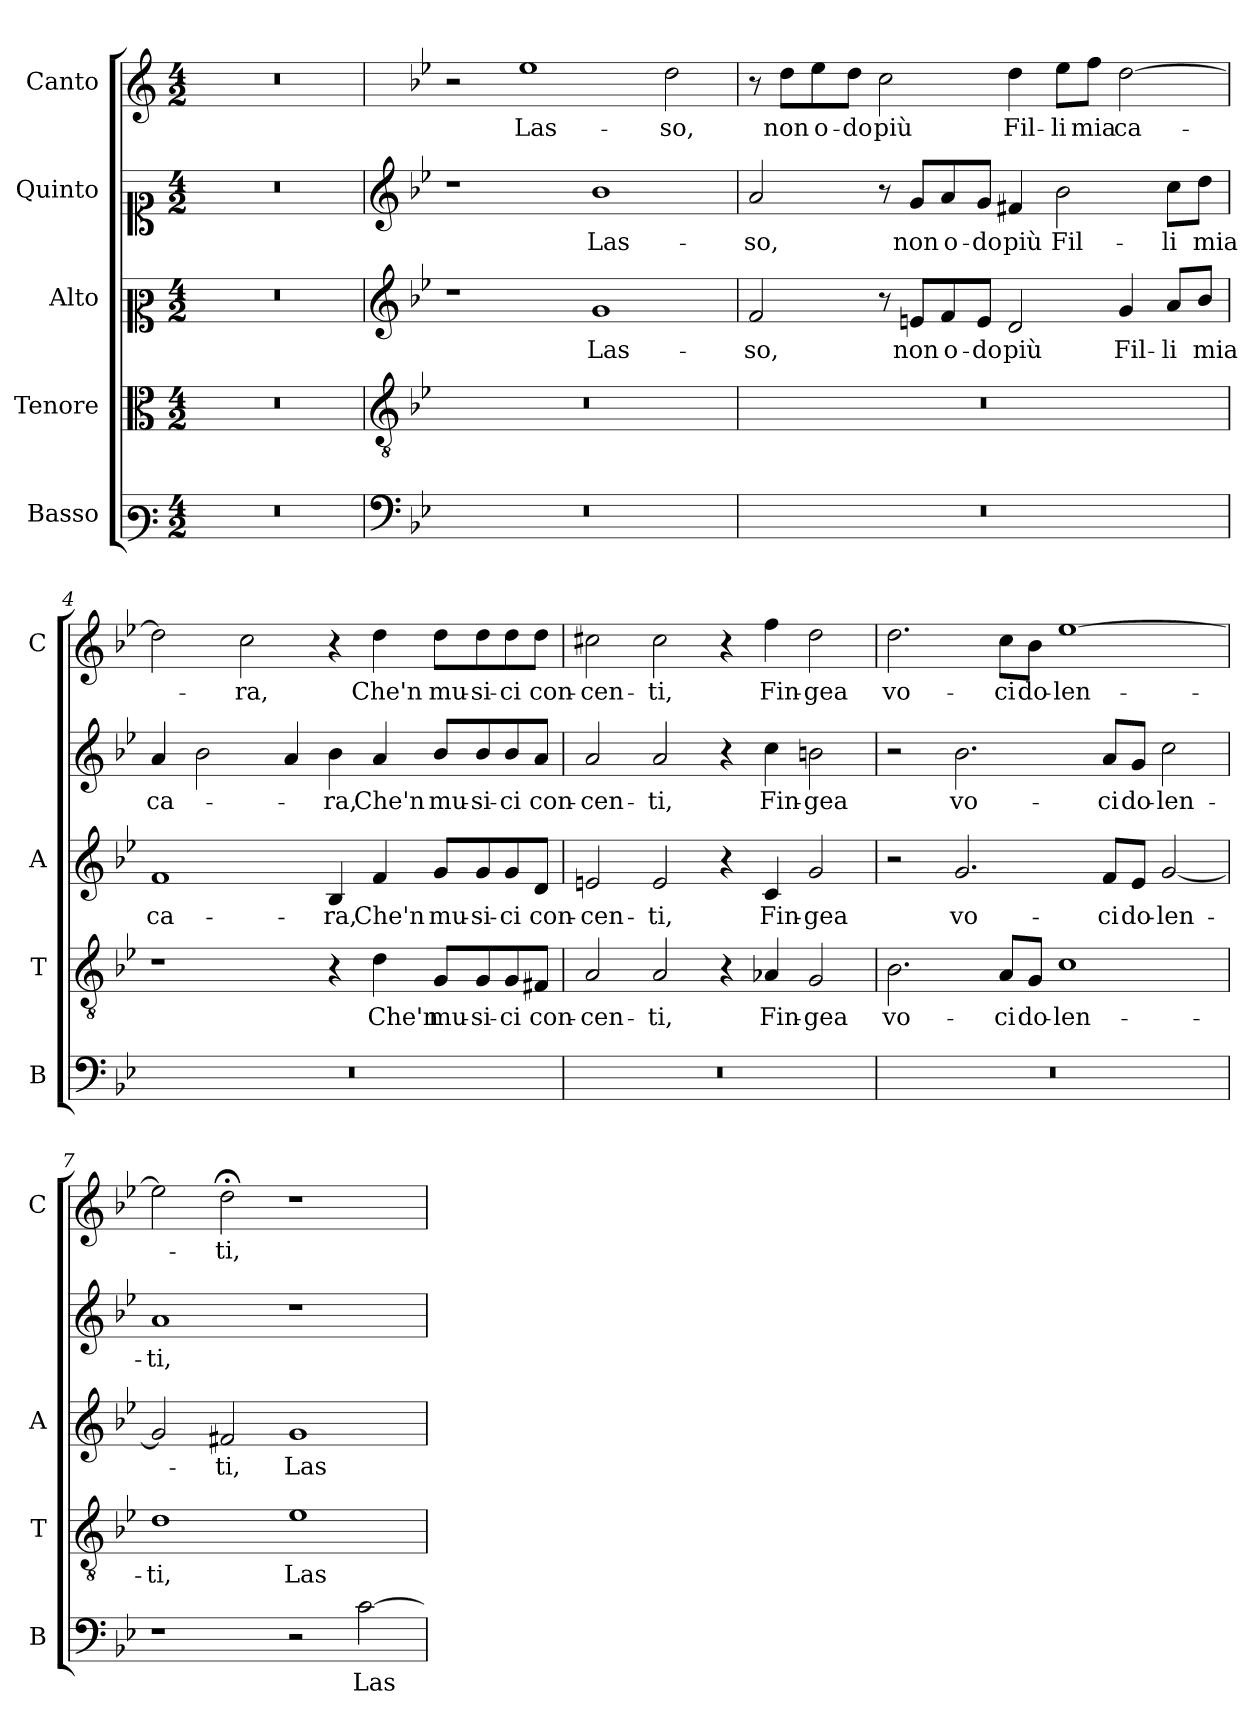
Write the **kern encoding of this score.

**kern	**text	**kern	**text	**kern	**text	**kern	**text	**kern	**text
*part5	*part5	*part4	*part4	*part3	*part3	*part2	*part2	*part1	*part1
*staff5	*staff5	*staff4	*staff4	*staff3	*staff3	*staff2	*staff2	*staff1	*staff1
*I"Basso	*	*I"Tenore	*	*I"Alto	*	*I"Quinto	*	*I"Canto	*
*I'B	*	*I'T	*	*I'A	*	*	*	*I'C	*
*clefF3	*	*clefC3	*	*clefC2	*	*clefC1	*	*clefG2	*
*k[]	*	*k[]	*	*k[]	*	*k[]	*	*k[]	*
*C:	*	*C:	*	*C:	*	*C:	*	*C:	*
*M4/2	*	*M4/2	*	*M4/2	*	*M4/2	*	*M4/2	*
=1	=1	=1	=1	=1	=1	=1	=1	=1	=1
0r	.	0r	.	0r	.	0r	.	0r	.
=2	=2	=2	=2	=2	=2	=2	=2	=2	=2
*clefF4	*	*clefGv2	*	*clefG2	*	*clefG2	*	*	*
*k[b-e-]	*	*k[b-e-]	*	*k[b-e-]	*	*k[b-e-]	*	*k[b-e-]	*
*B-:	*	*B-:	*	*B-:	*	*B-:	*	*B-:	*
0r	.	0r	.	1r	.	1r	.	2r	.
!	!	!	!	!	!	!	!	!	!LO:LY:b
.	.	.	.	.	.	.	.	1ee-	Las-
!	!	!	!	!	!LO:LY:b	!	!LO:LY:b	!	!
.	.	.	.	1g	Las-	1b-	Las-	.	.
!	!	!	!	!	!	!	!	!	!LO:LY:b
.	.	.	.	.	.	.	.	2dd\	-so,
=3	=3	=3	=3	=3	=3	=3	=3	=3	=3
!	!	!	!	!	!LO:LY:b	!	!LO:LY:b	!	!
0r	.	0r	.	2f/	-so,	2a/	-so,	8r	.
!	!	!	!	!	!	!	!	!	!LO:LY:b
.	.	.	.	.	.	.	.	8dd\L	non
!	!	!	!	!	!	!	!	!	!LO:LY:b
.	.	.	.	.	.	.	.	8ee-\	o-
!	!	!	!	!	!	!	!	!	!LO:LY:b
.	.	.	.	.	.	.	.	8dd\J	-do
!	!	!	!	!	!	!	!	!	!LO:LY:b
.	.	.	.	8r	.	8r	.	2cc\	più
!	!	!	!	!	!LO:LY:b	!	!LO:LY:b	!	!
.	.	.	.	8en/L	non	8g/L	non	.	.
!	!	!	!	!	!LO:LY:b	!	!LO:LY:b	!	!
.	.	.	.	8f/	o-	8a/	o-	.	.
!	!	!	!	!	!LO:LY:b	!	!LO:LY:b	!	!
.	.	.	.	8e/J	-do	8g/J	-do	.	.
!	!	!	!	!	!LO:LY:b	!	!LO:LY:b	!	!LO:LY:b
.	.	.	.	2d/	più	4f#X/	più	4dd\	Fil-
!	!	!	!	!	!	!	!LO:LY:b	!	!LO:LY:b
.	.	.	.	.	.	2b-\	Fil-	8ee-\L	-li
!	!	!	!	!	!	!	!	!	!LO:LY:b
.	.	.	.	.	.	.	.	8ff\J	mia
!	!	!	!	!	!LO:LY:b	!	!	!	!LO:LY:b
.	.	.	.	4g/	Fil-	.	.	[2dd\	ca-
!	!	!	!	!	!LO:LY:b	!	!LO:LY:b	!	!
.	.	.	.	8a/L	-li	8cc\L	-li	.	.
!	!	!	!	!	!LO:LY:b	!	!LO:LY:b	!	!
.	.	.	.	8b-/J	mia	8dd\J	mia	.	.
!!LO:LB:g=z
=4	=4	=4	=4	=4	=4	=4	=4	=4	=4
!	!	!	!	!	!LO:LY:b	!	!LO:LY:b	!	!
0r	.	1r	.	1f	ca-	4a/	ca-	2dd\]	.
.	.	.	.	.	.	2b-\	.	.	.
!	!	!	!	!	!	!	!	!	!LO:LY:b
.	.	.	.	.	.	.	.	2cc\	-ra,
.	.	.	.	.	.	4a/	.	.	.
!	!	!	!	!	!LO:LY:b	!	!LO:LY:b	!	!
.	.	4r	.	4B-/	-ra,	4b-\	-ra,	4r	.
!	!	!	!LO:LY:b	!	!LO:LY:b	!	!LO:LY:b	!	!LO:LY:b
.	.	4d\	Che'n	4f/	Che'n	4a/	Che'n	4dd\	Che'n
!	!	!	!LO:LY:b	!	!LO:LY:b	!	!LO:LY:b	!	!LO:LY:b
.	.	8G/L	mu-	8g/L	mu-	8b-/L	mu-	8dd\L	mu-
!	!	!	!LO:LY:b	!	!LO:LY:b	!	!LO:LY:b	!	!LO:LY:b
.	.	8G/	-si-	8g/	-si-	8b-/	-si-	8dd\	-si-
!	!	!	!LO:LY:b	!	!LO:LY:b	!	!LO:LY:b	!	!LO:LY:b
.	.	8G/	-ci	8g/	-ci	8b-/	-ci	8dd\	-ci
!	!	!	!LO:LY:b	!	!LO:LY:b	!	!LO:LY:b	!	!LO:LY:b
.	.	8F#X/J	con-	8d/J	con-	8a/J	con-	8dd\J	con-
=5	=5	=5	=5	=5	=5	=5	=5	=5	=5
!	!	!	!LO:LY:b	!	!LO:LY:b	!	!LO:LY:b	!	!LO:LY:b
0r	.	2A/	-cen-	2en/	-cen-	2a/	-cen-	2cc#X\	-cen-
!	!	!	!LO:LY:b	!	!LO:LY:b	!	!LO:LY:b	!	!LO:LY:b
.	.	2A/	-ti,	2e/	-ti,	2a/	-ti,	2cc#\	-ti,
.	.	4r	.	4r	.	4r	.	4r	.
!	!	!	!LO:LY:b	!	!LO:LY:b	!	!LO:LY:b	!	!LO:LY:b
.	.	4A-X/	Fin-	4c/	Fin-	4cc\	Fin-	4ff\	Fin-
!	!	!	!LO:LY:b	!	!LO:LY:b	!	!LO:LY:b	!	!LO:LY:b
.	.	2G/	-gea	2g/	-gea	2bn\	-gea	2dd\	-gea
=6	=6	=6	=6	=6	=6	=6	=6	=6	=6
!	!	!	!LO:LY:b	!	!	!	!	!	!LO:LY:b
0r	.	2.B-\	vo-	2r	.	2r	.	2.dd\	vo-
!	!	!	!	!	!LO:LY:b	!	!LO:LY:b	!	!
.	.	.	.	2.g/	vo-	2.b-\	vo-	.	.
!	!	!	!LO:LY:b	!	!	!	!	!	!LO:LY:b
.	.	8A/L	-ci	.	.	.	.	8cc\L	-ci
!	!	!	!LO:LY:b	!	!	!	!	!	!LO:LY:b
.	.	8G/J	do-	.	.	.	.	8b-\J	do-
!	!	!	!LO:LY:b	!	!	!	!	!	!LO:LY:b
.	.	1c	-len-	.	.	.	.	[1ee-	-len-
!	!	!	!	!	!LO:LY:b	!	!LO:LY:b	!	!
.	.	.	.	8f/L	-ci	8a/L	-ci	.	.
!	!	!	!	!	!LO:LY:b	!	!LO:LY:b	!	!
.	.	.	.	8e-/J	do-	8g/J	do-	.	.
!	!	!	!	!	!LO:LY:b	!	!LO:LY:b	!	!
.	.	.	.	[2g/	-len-	2cc\	-len-	.	.
=7	=7	=7	=7	=7	=7	=7	=7	=7	=7
!	!	!	!LO:LY:b	!	!	!	!LO:LY:b	!	!
1r	.	1d	-ti,	2g/]	.	1a	-ti,	2ee-\]	.
!	!	!	!	!	!LO:LY:b	!	!	!	!LO:LY:b
.	.	.	.	2f#X/	-ti,	.	.	2dd;<\	-ti,
!	!	!	!LO:LY:b	!	!LO:LY:b	!	!	!	!
2r	.	1e-	Las-	1g	Las-	1r	.	1r	.
!	!LO:LY:b	!	!	!	!	!	!	!	!
[2c\	Las-	.	.	.	.	.	.	.	.
=	=	=	=	=	=	=	=	=	=
*-	*-	*-	*-	*-	*-	*-	*-	*-	*-
